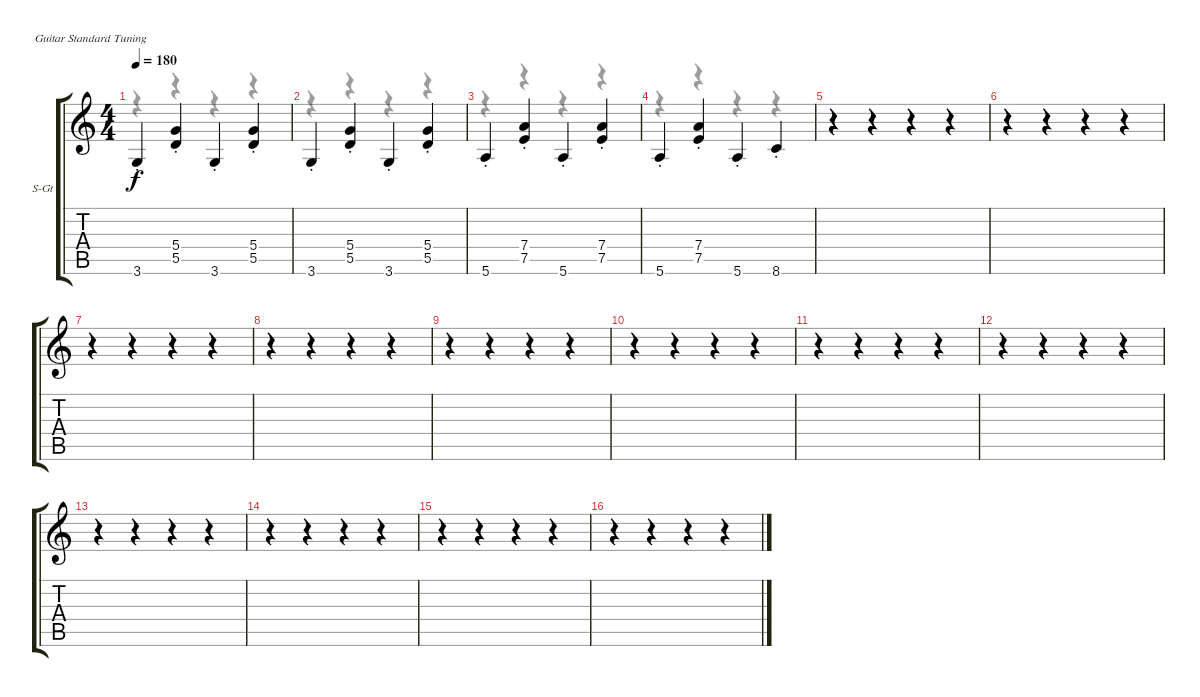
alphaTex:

\bracketExtendMode groupsimilarinstruments
\firstSystemTrackNameOrientation horizontal
\otherSystemsTrackNameOrientation horizontal
\track ("Æ®ï¿½ï¿½ 5" "S-Gt") {instrument acousticgrandpiano}
\staff {score tabs}
\tuning (E4 B3 G3 D3 A2 E2)
\displaytranspose 12
\voice
\ts (4 4)
\tempo 180
\clef g2
\ks c
3.6{st}.4{dy f} (5.4{st} 5.5{st}).4 3.6{st}.4 (5.4{st} 5.5{st}).4 |
3.6{st}.4 (5.4{st} 5.5{st}).4 3.6{st}.4 (5.4{st} 5.5{st}).4 |
5.6{st}.4 (7.4{st} 7.5{st}).4 5.6{st}.4 (7.4{st} 7.5{st}).4 |
5.6{st}.4 (7.4{st} 7.5{st}).4 5.6{st}.4 8.6{st}.4 |
r.4 r.4 r.4 r.4 |
r.4 r.4 r.4 r.4 |
r.4 r.4 r.4 r.4 |
r.4 r.4 r.4 r.4 |
r.4 r.4 r.4 r.4 |
r.4 r.4 r.4 r.4 |
r.4 r.4 r.4 r.4 |
r.4 r.4 r.4 r.4 |
r.4 r.4 r.4 r.4 |
r.4 r.4 r.4 r.4 |
r.4 r.4 r.4 r.4 |
r.4 r.4 r.4 r.4
\voice
\clef g2
\ottava regular
\simile none
\ks c
r.4{dy mf} r.4 r.4 r.4 |
r.4 r.4 r.4 r.4 |
r.4 r.4 r.4 r.4 |
r.4 r.4 r.4 r.4 |
r.4 r.4 r.4 r.4 |
r.4 r.4 r.4 r.4 |
r.4 r.4 r.4 r.4 |
r.4 r.4 r.4 r.4 |
r.4 r.4 r.4 r.4 |
r.4 r.4 r.4 r.4 |
r.4 r.4 r.4 r.4 |
r.4 r.4 r.4 r.4 |
r.4 r.4 r.4 r.4 |
r.4 r.4 r.4 r.4 |
r.4 r.4 r.4 r.4 |
r.4 r.4 r.4 r.4
